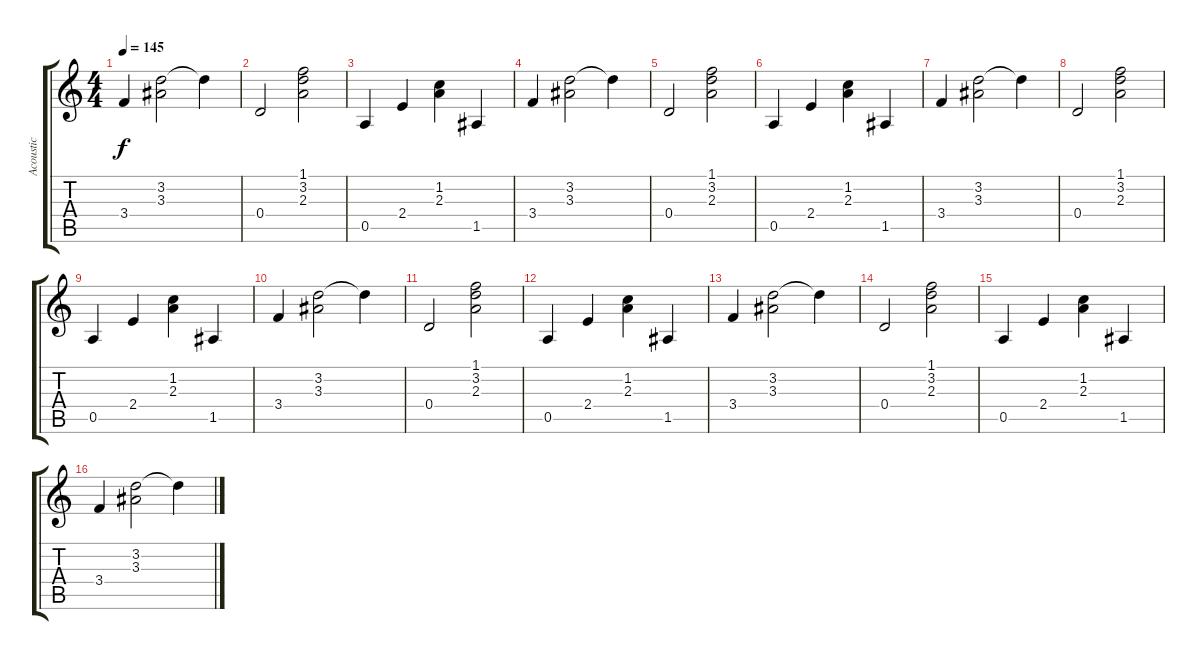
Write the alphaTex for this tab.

\track ("Acoustic" "Acoustic") {instrument acousticguitarsteel}
\staff {score tabs}
\tuning (E4 B3 G3 D3 A2 E2) {hide}
\ts (4 4)
\tempo 145
\clef g2
\ks c
3.4.4{dy f} (3.2 3.3).2 3.2{t}.4 |
0.4.2 (1.1 3.2 2.3).2 |
0.5.4 2.4.4 (1.2 2.3).4 1.5.4 |
3.4.4 (3.2 3.3).2 3.2{t}.4 |
0.4.2 (1.1 3.2 2.3).2 |
0.5.4 2.4.4 (1.2 2.3).4 1.5.4 |
3.4.4 (3.2 3.3).2 3.2{t}.4 |
0.4.2 (1.1 3.2 2.3).2 |
0.5.4 2.4.4 (1.2 2.3).4 1.5.4 |
3.4.4 (3.2 3.3).2 3.2{t}.4 |
0.4.2 (1.1 3.2 2.3).2 |
0.5.4 2.4.4 (1.2 2.3).4 1.5.4 |
3.4.4 (3.2 3.3).2 3.2{t}.4 |
0.4.2 (1.1 3.2 2.3).2 |
0.5.4 2.4.4 (1.2 2.3).4 1.5.4 |
3.4.4 (3.2 3.3).2 3.2{t}.4
